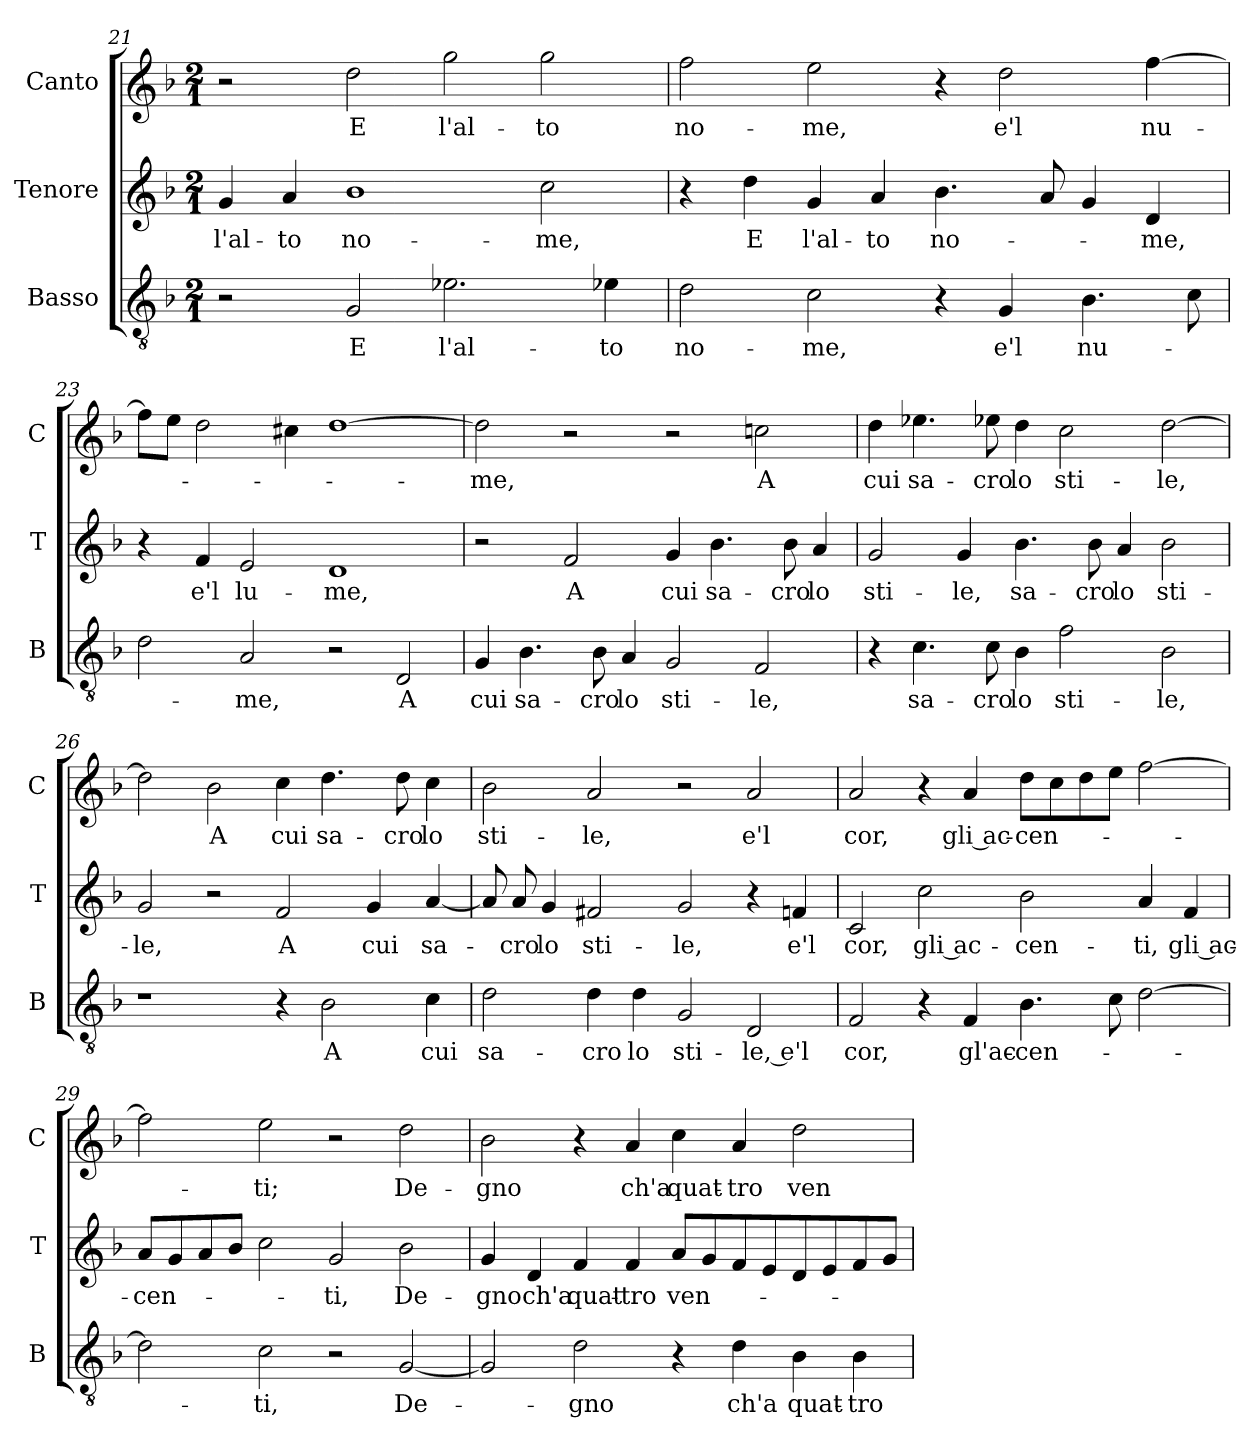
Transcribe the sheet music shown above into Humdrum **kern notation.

**kern	**text	**kern	**text	**kern	**text
*part3	*part3	*part2	*part2	*part1	*part1
*staff3	*staff3	*staff2	*staff2	*staff1	*staff1
*I"Basso	*	*I"Tenore	*	*I"Canto	*
*I'B	*	*I'T	*	*I'C	*
*clefGv2	*	*clefG2	*	*clefG2	*
*k[b-]	*	*k[b-]	*	*k[b-]	*
*M2/1	*	*M2/1	*	*M2/1	*
=21	=21	=21	=21	=21	=21
2r	.	4g	l'al-	2r	.
.	.	4a	-to	.	.
2G	E	1b-	no-	2dd	E
2.e-X	l'al-	.	.	2gg	l'al-
.	.	2cc	-me,	2gg	-to
4e-X	-to	.	.	.	.
=22	=22	=22	=22	=22	=22
2d	no-	4r	.	2ff	no-
.	.	4dd	E	.	.
2c	-me,	4g	l'al-	2ee	-me,
.	.	4a	-to	.	.
4r	.	4.b-	no-	4r	.
4G	e'l	.	.	2dd	e'l
.	.	8a	.	.	.
4.B-	nu-	4g	.	.	.
.	.	4d	-me,	[4ff	nu-
8c	.	.	.	.	.
=23	=23	=23	=23	=23	=23
2d	.	4r	.	8ffL]	.
.	.	.	.	8eeJ	.
.	.	4f	e'l	2dd	.
2A	-me,	2e	lu-	.	.
.	.	.	.	4cc#X	.
2r	.	1d	-me,	[1dd	.
2D	A	.	.	.	.
=24	=24	=24	=24	=24	=24
4G	cui	2r	.	2dd]	-me,
4.B-	sa-	.	.	.	.
.	.	2f	A	2r	.
8B-	-cro	.	.	.	.
4A	lo	.	.	.	.
2G	sti-	4g	cui	2r	.
.	.	4.b-	sa-	.	.
2F	-le,	.	.	2ccn	A
.	.	8b-	-cro	.	.
.	.	4a	lo	.	.
=25	=25	=25	=25	=25	=25
4r	.	2g	sti-	4dd	cui
4.c	sa-	.	.	4.ee-X	sa-
.	.	4g	-le,	.	.
8c	-cro	.	.	8ee-X	-cro
4B-	lo	4.b-	sa-	4dd	lo
2f	sti-	.	.	2cc	sti-
.	.	8b-	-cro	.	.
.	.	4a	lo	.	.
2B-	-le,	2b-	sti-	[2dd	-le,
=26	=26	=26	=26	=26	=26
1r	.	2g	-le,	2dd]	.
.	.	2r	.	2b-	A
4r	.	2f	A	4cc	cui
2B-	A	.	.	4.dd	sa-
.	.	4g	cui	.	.
.	.	.	.	8dd	-cro
4c	cui	[4a	sa-	4cc	lo
=27	=27	=27	=27	=27	=27
2d	sa-	8a]	.	2b-	sti-
.	.	8a	-cro	.	.
.	.	4g	lo	.	.
4d	-cro	2f#X	sti-	2a	-le,
4d	lo	.	.	.	.
2G	sti-	2g	-le,	2r	.
2D	-le, e'l	4r	.	2a	e'l
.	.	4fn	e'l	.	.
=28	=28	=28	=28	=28	=28
2F	cor,	2c	cor,	2a	cor,
4r	.	2cc	gli ac-	4r	.
4F	gl'ac-	.	.	4a	gli ac-
4.B-	-cen-	2b-	-cen-	8ddL	-cen-
.	.	.	.	8cc	.
.	.	.	.	8dd	.
8c	.	.	.	8eeJ	.
[2d	.	4a	-ti,	[2ff	.
.	.	4f	gli ac-	.	.
=29	=29	=29	=29	=29	=29
2d]	.	8aL	-cen-	2ff]	.
.	.	8g	.	.	.
.	.	8a	.	.	.
.	.	8b-J	.	.	.
2c	-ti,	2cc	.	2ee	-ti;
2r	.	2g	-ti,	2r	.
[2G	De-	2b-	De-	2dd	De-
=30	=30	=30	=30	=30	=30
2G]	.	4g	-gno	2b-	-gno
.	.	4d	ch'a	.	.
2d	-gno	4f	quat-	4r	.
.	.	4f	-tro	4a	ch'a
4r	.	8aL	ven-	4cc	quat-
.	.	8g	.	.	.
4d	ch'a	8f	.	4a	-tro
.	.	8e	.	.	.
4B-	quat-	8d	.	2dd	ven-
.	.	8e	.	.	.
4B-	-tro	8f	.	.	.
.	.	8gJ	.	.	.
=	=	=	=	=	=
*-	*-	*-	*-	*-	*-
